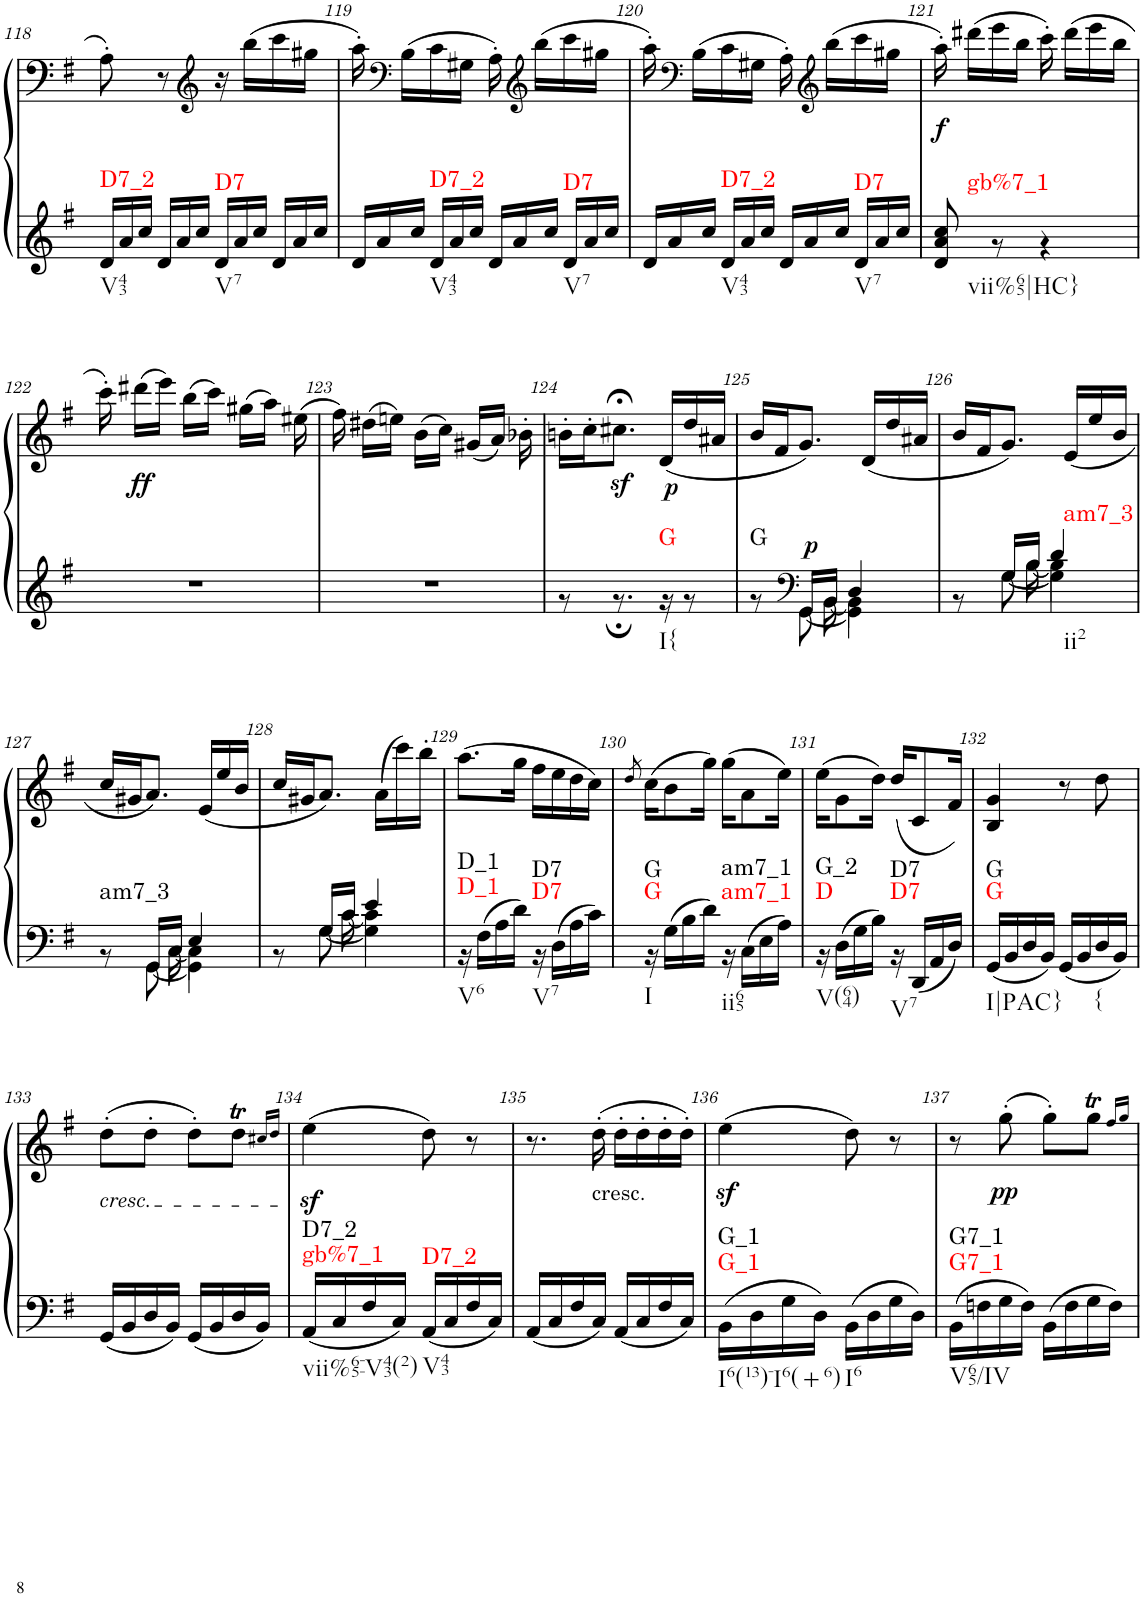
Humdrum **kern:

**kern	**kern	**dynam	**harte
*part1	*part1	*part1	*part1
*staff2	*staff1	*staff1/2	*
*I"Piano	*	*	*
*I'Pno	*	*	*
!!LO:PB:g=z
*clefG2	*clefF4	*	*
*k[f#]	*k[f#]	*	*
*G:	*G:	*	*
*M2/4	*M2/4	*	*
=118	=118	=118	=118
*^	*	*	*
*	*Xtuplet	*	*	*
!	!	!	!	!LO:H:n=1:kt=D7_2
!	!	!	!	!LO:H:n=2:kt=D7
2ryy	24d/LL	8A'\	.	N N
.	24a/	.	.	.
.	24cc/JJ	.	.	.
.	24d/LL	8r	.	.
.	24a/	.	.	.
.	24cc/JJ	.	.	.
*	*	*clefG2	*	*
.	24d/LL	16r	.	.
.	24a/	.	.	.
.	.	(16bb\LL	.	.
.	24cc/JJ	.	.	.
.	24d/LL	16ccc\	.	.
.	24a/	.	.	.
.	.	16gg#X\JJ	.	.
.	24cc/JJ	.	.	.
=119	=119	=119	=119	=119
!	!	!	!	!LO:H:n=1:kt=D7_2
!	!	!	!	!LO:H:n=2:kt=D7
2ryy	24d/LL	16aa'\)	.	N N
.	24a/	.	.	.
*	*	*clefF4	*	*
.	.	(16B\LL	.	.
.	24cc/JJ	.	.	.
.	24d/LL	16c\	.	.
.	24a/	.	.	.
.	.	16G#X\JJ	.	.
.	24cc/JJ	.	.	.
.	24d/LL	16A'\)	.	.
.	24a/	.	.	.
*	*	*clefG2	*	*
.	.	(16bb\LL	.	.
.	24cc/JJ	.	.	.
.	24d/LL	16ccc\	.	.
.	24a/	.	.	.
.	.	16gg#X\JJ	.	.
.	24cc/JJ	.	.	.
=120	=120	=120	=120	=120
!	!	!	!	!LO:H:n=1:kt=D7_2
!	!	!	!	!LO:H:n=2:kt=D7
2ryy	24d/LL	16aa'\)	.	N N
.	24a/	.	.	.
*	*	*clefF4	*	*
.	.	(16B\LL	.	.
.	24cc/JJ	.	.	.
.	24d/LL	16c\	.	.
.	24a/	.	.	.
.	.	16G#X\JJ	.	.
.	24cc/JJ	.	.	.
.	24d/LL	16A'\)	.	.
.	24a/	.	.	.
*	*	*clefG2	*	*
.	.	(16bb\LL	.	.
.	24cc/JJ	.	.	.
.	24d/LL	16ccc\	.	.
.	24a/	.	.	.
.	.	16gg#X\JJ	.	.
.	24cc/JJ	.	.	.
=121	=121	=121	=121	=121
!	!	!	!LO:DY:b	!LO:H:kt=gb%7_1
2ryy	8d/ 8a/ 8cc/	16aa'\)	f	N
.	.	(16ddd#X\LL	.	.
.	8r	16eee\	.	.
.	.	16bb\JJ	.	.
.	4r	16ccc'\)	.	.
.	.	(16ddd#\LL	.	.
.	.	16eee\	.	.
.	.	16bb\JJ	.	.
*v	*v	*	*	*
!!LO:LB:g=z
=122	=122	=122	=122
2r	16ccc'\)	.	.
!	!	!LO:DY:b	!
.	(16ddd#X\LL	ff	.
.	16eee\JJ)	.	.
.	(16bb\LL	.	.
.	16ccc\JJ)	.	.
.	(16gg#X\LL	.	.
.	16aa\JJ)	.	.
.	(16ee#X\	.	.
=123	=123	=123	=123
2r	16ff#\)	.	.
.	(16dd#X\LL	.	.
.	16een\JJ)	.	.
.	(16b\LL	.	.
.	16cc\JJ)	.	.
.	(16g#X/LL	.	.
.	16a/JJ)	.	.
.	16b-X'\	.	.
=124	=124	=124	=124
*^	*	*	*
!	!	!	!	!LO:H:kt=G
2ryy	8r	16bn'\LL	.	N
.	.	16cc'\J	.	.
.	8.r;	8.cc#Xz<;<\J	.	.
!	!	!	!LO:DY:b	!
.	16r	(16d/LL	p	.
.	8r	16dd/	.	.
.	.	16a#X/JJ	.	.
=125	=125	=125	=125	=125
*^	*^	*	*	*
!	!	!	!	!	!	!LO:H:kt=G
2ryy	8r	8ryy	8.ryy	16b/LL	.	N
.	.	.	.	16f#/J	.	.
*clefF4	*	*	*	*	*	*
!	!	!	!	!	!LO:DY:a=2	!
.	16GG/LL	[8GG\	.	8.g/J)	p	.
.	16BB/JJ	.	[16BB\	.	.	.
.	4D/	4GG\]	4BB\]	.	.	.
.	.	.	.	(16d/LL	.	.
.	.	.	.	16dd/	.	.
.	.	.	.	16a#X/JJ	.	.
=126	=126	=126	=126	=126	=126	=126
!	!	!	!	!	!	!LO:H:kt=am7_3
2ryy	8r	8ryy	8.ryy	16b/LL	.	N
.	.	.	.	16f#/J	.	.
.	16G/LL	[8G\	.	8.g/J)	.	.
.	16B/JJ	.	[16B\	.	.	.
.	4d/	4G\]	4B\]	.	.	.
.	.	.	.	(16e/LL	.	.
.	.	.	.	16ee/	.	.
.	.	.	.	16b/JJ	.	.
!!LO:LB:g=z
=127	=127	=127	=127	=127	=127	=127
!	!	!	!	!	!	!LO:H:kt=am7_3
2ryy	8r	8ryy	8.ryy	16cc/LL	.	N
.	.	.	.	16g#X/J	.	.
.	16GG/LL	[8GG\	.	8.a/J)	.	.
.	16C/JJ	.	[16C\	.	.	.
.	4E/	4GG\]	4C\]	.	.	.
.	.	.	.	(16e/LL	.	.
.	.	.	.	16ee/	.	.
.	.	.	.	16b/JJ	.	.
=128	=128	=128	=128	=128	=128	=128
2ryy	8r	8ryy	8.ryy	16cc/LL	.	.
.	.	.	.	16g#X/J	.	.
.	16G/LL	[8G\	.	8.a/J)	.	.
.	16c/JJ	.	[16c\	.	.	.
.	4e/	4G\]	4c\]	.	.	.
.	.	.	.	(16a\LL	.	.
.	.	.	.	16ccc\)	.	.
.	.	.	.	16bb'\JJ	.	.
*	*v	*v	*v	*	*	*
=129	=129	=129	=129	=129
!	!	!	!	!LO:H:n=1:kt=D_1
!	!	!	!	!LO:H:n=2:kt=D_1
!	!	!	!	!LO:H:n=3:kt=D7
!	!	!	!	!LO:H:n=4:kt=D7
2ryy	16r	(8.aa\L	.	N N N N
.	16F#\LL	.	.	.
.	16A\	.	.	.
.	16d\JJ	16gg\Jk	.	.
.	16r	16ff#\LL	.	.
.	16D\LL	16ee\	.	.
.	16A\	16dd\	.	.
.	16c\JJ	16cc\JJ)	.	.
=130	=130	=130	=130	=130
.	.	8qdd/	.	.
!	!	!	!	!LO:H:n=1:kt=G
!	!	!	!	!LO:H:n=2:kt=G
!	!	!	!	!LO:H:n=3:kt=am7_1
!	!	!	!	!LO:H:n=4:kt=am7_1
2ryy	16r	(16cc\KL	.	N N N N
.	16G\LL	8b\	.	.
.	16B\	.	.	.
.	16d\JJ	16gg\Jk)	.	.
.	16r	(16gg\KL	.	.
.	16C\LL	8a\	.	.
.	16E\	.	.	.
.	16A\JJ	16ee\Jk)	.	.
=131	=131	=131	=131	=131
!	!	!	!	!LO:H:n=1:kt=D
!	!	!	!	!LO:H:n=2:kt=G_2
!	!	!	!	!LO:H:n=3:kt=D7
!	!	!	!	!LO:H:n=4:kt=D7
2ryy	16r	(16ee\KL	.	N N N N
.	16D\LL	8g\	.	.
.	16G\	.	.	.
.	16B\JJ	16dd\Jk)	.	.
.	16r	(16dd/KL	.	.
.	16DD/LL	8c/	.	.
.	16AA/	.	.	.
.	16D/JJ	16f#/Jk)	.	.
=132	=132	=132	=132	=132
!	!	!	!	!LO:H:n=1:kt=G
!	!	!	!	!LO:H:n=2:kt=G
!	!	!	!	!LO:H:n=3:kt={
2ryy	16GG/LL	4B/ 4g/	.	N N N
.	16BB/	.	.	.
.	16D/	.	.	.
.	16BB/JJ	.	.	.
.	16GG/LL	8r	.	.
.	16BB/	.	.	.
.	16D/	8dd\	.	.
.	16BB/JJ	.	.	.
!!LO:LB:g=z
=133	=133	=133	=133	=133
!	!	!LO:TX:b:i:t=cresc.	!	!
*v	*v	*	*	*
16GG/LL	(8dd'\L	.	.
16BB/	.	.	.
16D/	8dd'\J	.	.
16BB/JJ	.	.	.
16GG/LL	8dd'\L)	.	.
16BB/	.	.	.
16D/	8ddT\J	.	.
16BB/JJ	.	.	.
.	16qcc#X/LL	.	.
.	16qdd/JJ	.	.
=134	=134	=134	=134
!	!	!	!LO:H:n=1:kt=gb%7_1
!	!	!	!LO:H:n=2:kt=D7_2
16AA/LL	(4eez<\	.	N N
16C/	.	.	.
16F#/	.	.	.
16C/JJ	.	.	.
!	!	!	!LO:H:kt=D7_2
16AA/LL	8dd\)	.	N
16C/	.	.	.
16F#/	8r	.	.
16C/JJ	.	.	.
=135	=135	=135	=135
*^	*	*	*
2ryy	16AA/LL	8.r	.	.
.	16C/	.	.	.
.	16F#/	.	.	.
!	!	!LO:TX:b:t=cresc.	!	!
.	16C/JJ	(16dd'\	.	.
.	16AA/LL	16dd'\LL	.	.
.	16C/	16dd'\	.	.
.	16F#/	16dd'\	.	.
.	16C/JJ	16dd'\JJ)	.	.
=136	=136	=136	=136	=136
!	!	!	!	!LO:H:n=1:kt=G_1
!	!	!	!	!LO:H:n=2:kt=G_1
2ryy	16BB\LL	(4eez<\	.	N N
.	16D\	.	.	.
.	16G\	.	.	.
.	16D\JJ	.	.	.
.	16BB\LL	8dd\)	.	.
.	16D\	.	.	.
.	16G\	8r	.	.
.	16D\JJ	.	.	.
=137	=137	=137	=137	=137
!	!	!	!	!LO:H:n=1:kt=G7_1
!	!	!	!	!LO:H:n=2:kt=G7_1
*v	*v	*	*	*
16BB\LL	8r	.	N N
16Fn\	.	.	.
!	!	!LO:DY:b	!
16G\	(8gg'\	pp	.
16F\JJ	.	.	.
16BB\LL	8gg'\L)	.	.
16F\	.	.	.
16G\	8ggT\J	.	.
16F\JJ	.	.	.
.	16qff#/LL	.	.
.	16qgg/JJ	.	.
=	=	=	=
*-	*-	*-	*-
